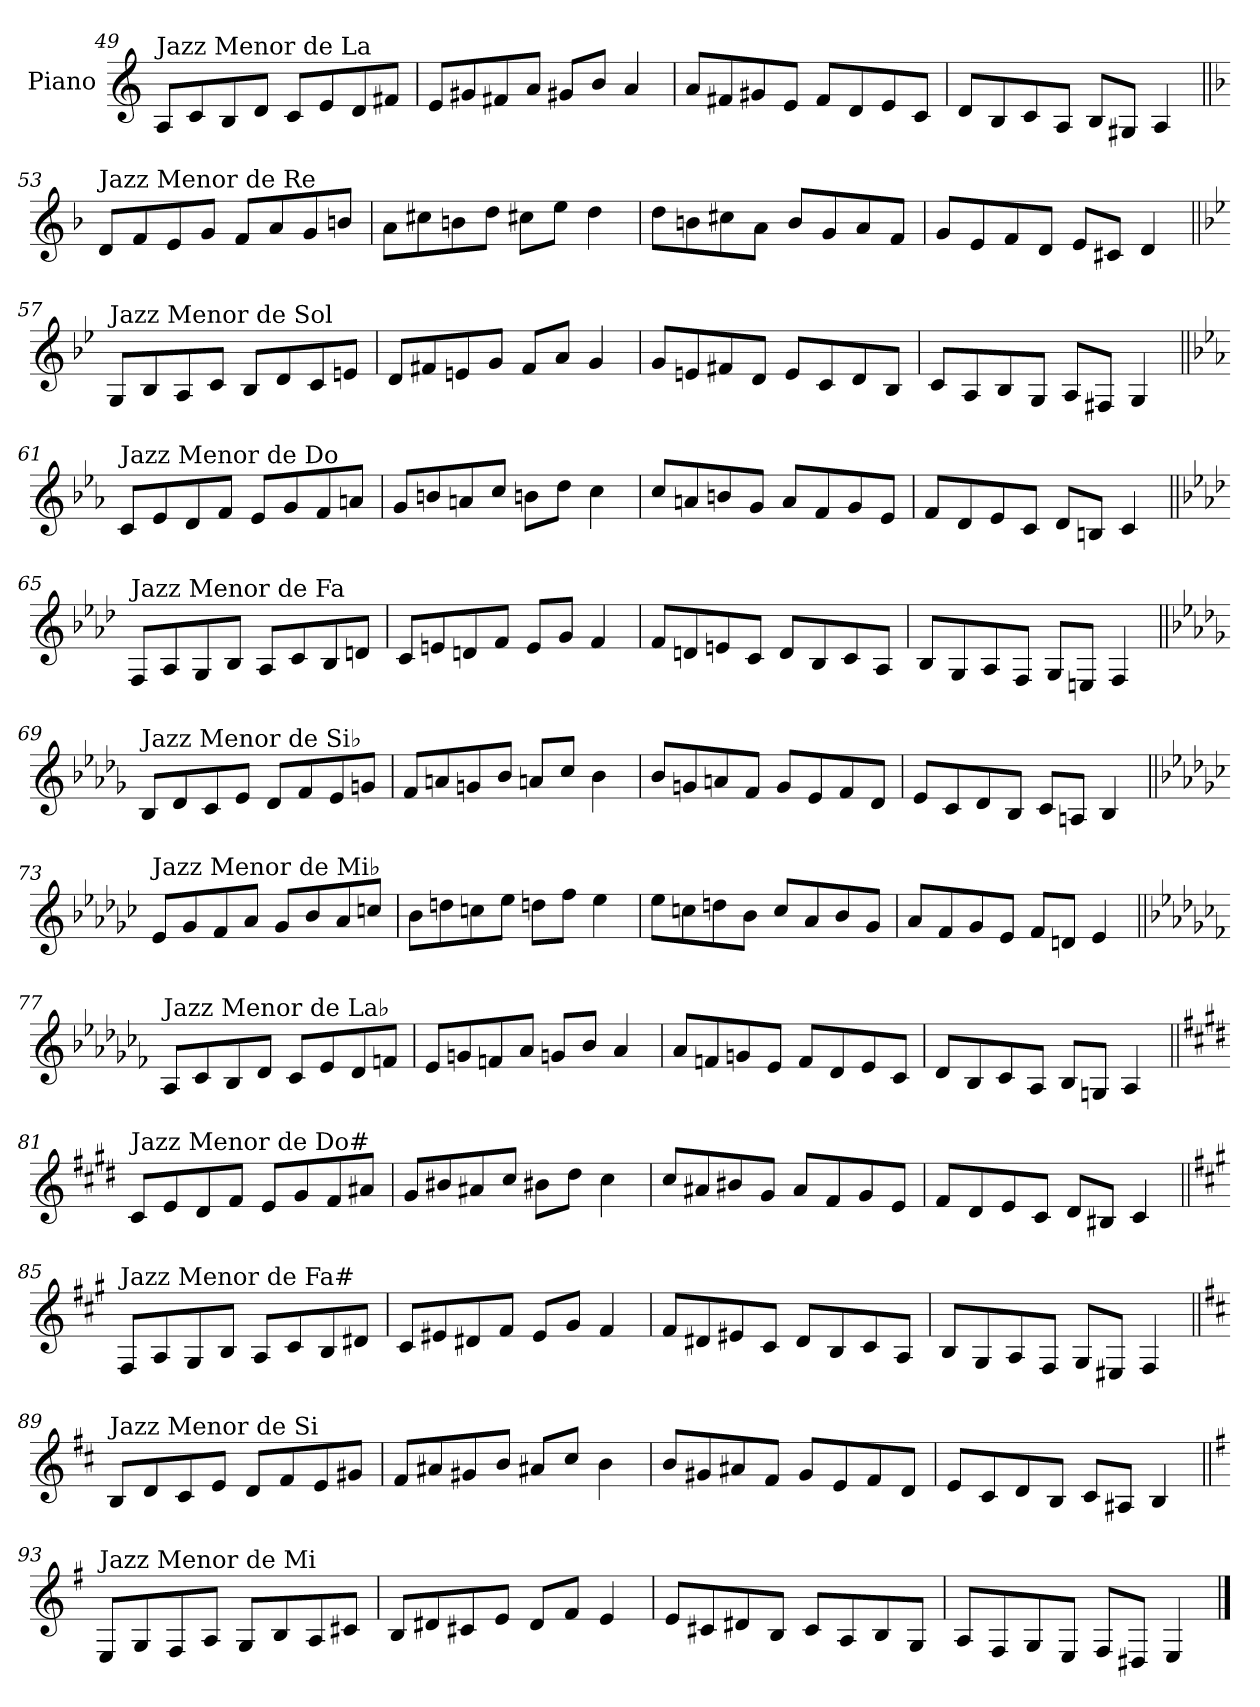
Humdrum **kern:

**kern
*part1
*staff1
*I"Piano
*I'Pno.
!!LO:PB:g=z
*clefG2
*k[]
=49
!LO:TX:a:t=Jazz Menor de La
8A/L
8c/
8B/
8d/J
8c/L
8e/
8d/
8f#X/J
=50
8e/L
8g#X/
8f#X/
8a/J
8g#X/L
8b/J
4a/
=51
8a/L
8f#X/
8g#X/
8e/J
8f#/L
8d/
8e/
8c/J
=52
8d/L
8B/
8c/
8A/J
8B/L
8G#X/J
4A/
!!LO:LB:g=z
=53||
*k[b-]
!LO:TX:a:t=Jazz Menor de Re
8d/L
8f/
8e/
8g/J
8f/L
8a/
8g/
8bn/J
=54
8a\L
8cc#X\
8bn\
8dd\J
8cc#X\L
8ee\J
4dd\
=55
8dd\L
8bn\
8cc#X\
8a\J
8b/L
8g/
8a/
8f/J
=56
8g/L
8e/
8f/
8d/J
8e/L
8c#X/J
4d/
!!LO:LB:g=z
=57||
*k[b-e-]
!LO:TX:a:t=Jazz Menor de Sol
8G/L
8B-/
8A/
8c/J
8B-/L
8d/
8c/
8en/J
=58
8d/L
8f#X/
8en/
8g/J
8f#/L
8a/J
4g/
=59
8g/L
8en/
8f#X/
8d/J
8e/L
8c/
8d/
8B-/J
=60
8c/L
8A/
8B-/
8G/J
8A/L
8F#X/J
4G/
!!LO:LB:g=z
=61||
*k[b-e-a-]
!LO:TX:a:t=Jazz Menor de Do
8c/L
8e-/
8d/
8f/J
8e-/L
8g/
8f/
8an/J
=62
8g/L
8bn/
8an/
8cc/J
8bn\L
8dd\J
4cc\
=63
8cc/L
8an/
8bn/
8g/J
8a/L
8f/
8g/
8e-/J
=64
8f/L
8d/
8e-/
8c/J
8d/L
8Bn/J
4c/
!!LO:LB:g=z
=65||
*k[b-e-a-d-]
!LO:TX:a:t=Jazz Menor de Fa
8F/L
8A-/
8G/
8B-/J
8A-/L
8c/
8B-/
8dn/J
=66
8c/L
8en/
8dn/
8f/J
8e/L
8g/J
4f/
=67
8f/L
8dn/
8en/
8c/J
8d/L
8B-/
8c/
8A-/J
=68
8B-/L
8G/
8A-/
8F/J
8G/L
8En/J
4F/
!!LO:LB:g=z
=69||
*k[b-e-a-d-g-]
!LO:TX:a:t=Jazz Menor de Si♭
8B-/L
8d-/
8c/
8e-/J
8d-/L
8f/
8e-/
8gn/J
=70
8f/L
8an/
8gn/
8b-/J
8an/L
8cc/J
4b-\
=71
8b-/L
8gn/
8an/
8f/J
8g/L
8e-/
8f/
8d-/J
=72
8e-/L
8c/
8d-/
8B-/J
8c/L
8An/J
4B-/
!!LO:LB:g=z
=73||
*k[b-e-a-d-g-c-]
!LO:TX:a:t=Jazz Menor de Mi♭
8e-/L
8g-/
8f/
8a-/J
8g-/L
8b-/
8a-/
8ccn/J
=74
8b-\L
8ddn\
8ccn\
8ee-\J
8ddn\L
8ff\J
4ee-\
=75
8ee-\L
8ccn\
8ddn\
8b-\J
8cc/L
8a-/
8b-/
8g-/J
=76
8a-/L
8f/
8g-/
8e-/J
8f/L
8dn/J
4e-/
!!LO:LB:g=z
=77||
*k[b-e-a-d-g-c-f-]
!LO:TX:a:t=Jazz Menor de La♭
8A-/L
8c-/
8B-/
8d-/J
8c-/L
8e-/
8d-/
8fn/J
=78
8e-/L
8gn/
8fn/
8a-/J
8gn/L
8b-/J
4a-/
=79
8a-/L
8fn/
8gn/
8e-/J
8f/L
8d-/
8e-/
8c-/J
=80
8d-/L
8B-/
8c-/
8A-/J
8B-/L
8Gn/J
4A-/
!!LO:LB:g=z
=81||
*k[f#c#g#d#]
!LO:TX:a:t=Jazz Menor de Do#
8c#/L
8e/
8d#/
8f#/J
8e/L
8g#/
8f#/
8a#X/J
=82
8g#/L
8b#X/
8a#X/
8cc#/J
8b#X\L
8dd#\J
4cc#\
=83
8cc#/L
8a#X/
8b#X/
8g#/J
8a#/L
8f#/
8g#/
8e/J
=84
8f#/L
8d#/
8e/
8c#/J
8d#/L
8B#X/J
4c#/
!!LO:LB:g=z
=85||
*k[f#c#g#]
!LO:TX:a:t=Jazz Menor de Fa#
8F#/L
8A/
8G#/
8B/J
8A/L
8c#/
8B/
8d#X/J
=86
8c#/L
8e#X/
8d#X/
8f#/J
8e#/L
8g#/J
4f#/
=87
8f#/L
8d#X/
8e#X/
8c#/J
8d#/L
8B/
8c#/
8A/J
=88
8B/L
8G#/
8A/
8F#/J
8G#/L
8E#X/J
4F#/
!!LO:LB:g=z
=89||
*k[f#c#]
!LO:TX:a:t=Jazz Menor de Si
8B/L
8d/
8c#/
8e/J
8d/L
8f#/
8e/
8g#X/J
=90
8f#/L
8a#X/
8g#X/
8b/J
8a#X/L
8cc#/J
4b\
=91
8b/L
8g#X/
8a#X/
8f#/J
8g#/L
8e/
8f#/
8d/J
=92
8e/L
8c#/
8d/
8B/J
8c#/L
8A#X/J
4B/
!!LO:LB:g=z
=93||
*k[f#]
!LO:TX:a:t=Jazz Menor de Mi
8E/L
8G/
8F#/
8A/J
8G/L
8B/
8A/
8c#X/J
=94
8B/L
8d#X/
8c#X/
8e/J
8d#/L
8f#/J
4e/
=95
8e/L
8c#X/
8d#X/
8B/J
8c#/L
8A/
8B/
8G/J
=96
8A/L
8F#/
8G/
8E/J
8F#/L
8D#X/J
4E/
==
*-
